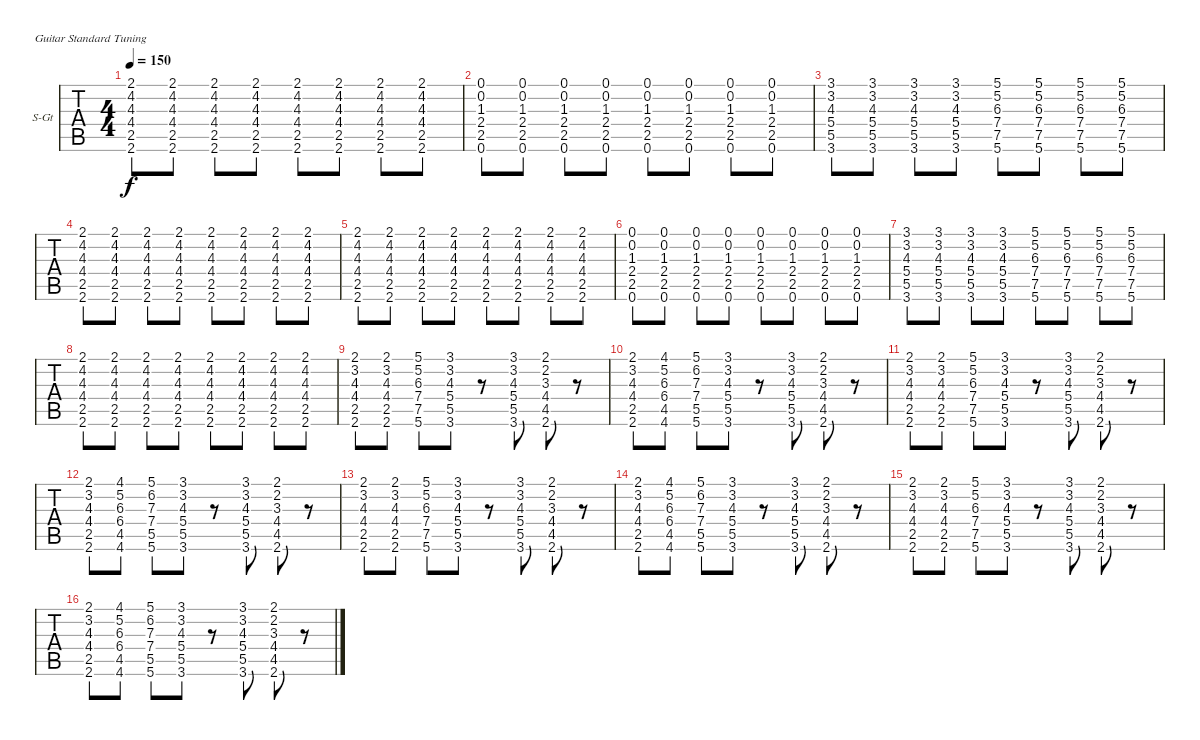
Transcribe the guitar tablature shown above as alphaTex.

\defaultSystemsLayout 4
\bracketExtendMode groupsimilarinstruments
\firstSystemTrackNameOrientation horizontal
\otherSystemsTrackNameOrientation horizontal
\track ("Steel Guitar" "S-Gt") {instrument acousticguitarsteel}
\staff {tabs}
\tuning (E4 B3 G3 D3 A2 E2)
\ts (4 4)
\tempo 150
\clef g2
\ks c
(4.3 4.4 2.5 2.6 4.2 2.1).8{dy f} (4.3 4.4 2.5 2.6 4.2 2.1).8 (4.3 4.4 2.5 2.6 4.2 2.1).8 (4.3 4.4 2.5 2.6 4.2 2.1).8 (4.3 4.4 2.5 2.6 4.2 2.1).8 (4.3 4.4 2.5 2.6 4.2 2.1).8 (4.3 4.4 2.5 2.6 4.2 2.1).8 (4.3 4.4 2.5 2.6 4.2 2.1).8 |
(2.4 2.5 0.6 0.1 0.2 1.3).8 (2.4 2.5 0.6 1.3 0.2 0.1).8 (2.4 2.5 0.6 1.3 0.2 0.1).8 (2.4 2.5 0.6 1.3 0.2 0.1).8 (2.4 2.5 0.6 0.2 0.1 1.3).8 (2.4 2.5 0.6 1.3 0.2 0.1).8 (2.4 2.5 0.6 0.1 0.2 1.3).8 (2.4 2.5 0.6 1.3 0.2 0.1).8 |
(5.4 5.5 3.6 4.3 3.2 3.1).8 (5.4 5.5 3.6 3.1 3.2 4.3).8 (5.4 5.5 3.6 4.3 3.2 3.1).8 (5.4 5.5 3.6 3.1 3.2 4.3).8 (7.4 7.5 5.6 6.3 5.2 5.1).8 (7.4 7.5 5.6 5.1 5.2 6.3).8 (7.4 7.5 5.6 6.3 5.2 5.1).8 (7.4 7.5 5.6 5.1 5.2 6.3).8 |
(4.3 4.4 2.5 2.6 4.2 2.1).8 (4.3 4.4 2.5 2.6 4.2 2.1).8 (4.3 4.4 2.5 2.6 4.2 2.1).8 (4.3 4.4 2.5 2.6 4.2 2.1).8 (4.3 4.4 2.5 2.6 4.2 2.1).8 (4.3 4.4 2.5 2.6 4.2 2.1).8 (4.3 4.4 2.5 2.6 4.2 2.1).8 (4.3 4.4 2.5 2.6 4.2 2.1).8 |
(4.3 4.4 2.5 2.6 4.2 2.1).8 (4.3 4.4 2.5 2.6 4.2 2.1).8 (4.3 4.4 2.5 2.6 4.2 2.1).8 (4.3 4.4 2.5 2.6 4.2 2.1).8 (4.3 4.4 2.5 2.6 4.2 2.1).8 (4.3 4.4 2.5 2.6 4.2 2.1).8 (4.3 4.4 2.5 2.6 4.2 2.1).8 (4.3 4.4 2.5 2.6 4.2 2.1).8 |
(2.4 2.5 0.6 0.1 0.2 1.3).8 (2.4 2.5 0.6 1.3 0.2 0.1).8 (2.4 2.5 0.6 1.3 0.2 0.1).8 (2.4 2.5 0.6 1.3 0.2 0.1).8 (2.4 2.5 0.6 0.2 0.1 1.3).8 (2.4 2.5 0.6 1.3 0.2 0.1).8 (2.4 2.5 0.6 0.1 0.2 1.3).8 (2.4 2.5 0.6 1.3 0.2 0.1).8 |
(5.4 5.5 3.6 4.3 3.2 3.1).8 (5.4 5.5 3.6 3.1 3.2 4.3).8 (5.4 5.5 3.6 4.3 3.2 3.1).8 (5.4 5.5 3.6 3.1 3.2 4.3).8 (7.4 7.5 5.6 6.3 5.2 5.1).8 (7.4 7.5 5.6 5.1 5.2 6.3).8 (7.4 7.5 5.6 6.3 5.2 5.1).8 (7.4 7.5 5.6 5.1 5.2 6.3).8 |
(4.3 4.4 2.5 2.6 4.2 2.1).8 (4.3 4.4 2.5 2.6 4.2 2.1).8 (4.3 4.4 2.5 2.6 4.2 2.1).8 (4.3 4.4 2.5 2.6 4.2 2.1).8 (4.3 4.4 2.5 2.6 4.2 2.1).8 (4.3 4.4 2.5 2.6 4.2 2.1).8 (4.3 4.4 2.5 2.6 4.2 2.1).8 (4.3 4.4 2.5 2.6 4.2 2.1).8 |
(4.3 4.4 2.5 2.6 3.2 2.1).8 (4.3 4.4 2.5 2.6 3.2 2.1).8 (6.3 7.4 7.5 5.6 5.2 5.1).8 (5.4 5.5 3.6 4.3 3.2 3.1).8 r.8 (5.4 5.5 3.6 4.3 3.2 3.1).8 (2.6 4.5 4.4 3.3 2.2 2.1).8 r.8 |
(4.3 4.4 2.5 2.6 3.2 2.1).8 (6.3 6.4 4.5 4.6 5.2 4.1).8 (7.3 7.4 5.5 5.6 6.2 5.1).8 (5.4 5.5 3.6 4.3 3.2 3.1).8 r.8 (5.4 5.5 3.6 4.3 3.2 3.1).8 (2.6 4.5 4.4 3.3 2.2 2.1).8 r.8 |
(4.3 4.4 2.5 2.6 3.2 2.1).8 (4.3 4.4 2.5 2.6 3.2 2.1).8 (6.3 7.4 7.5 5.6 5.2 5.1).8 (5.4 5.5 3.6 4.3 3.2 3.1).8 r.8 (5.4 5.5 3.6 4.3 3.2 3.1).8 (2.6 4.5 4.4 3.3 2.2 2.1).8 r.8 |
(4.3 4.4 2.5 2.6 3.2 2.1).8 (6.3 6.4 4.5 4.6 5.2 4.1).8 (7.3 7.4 5.5 5.6 6.2 5.1).8 (5.4 5.5 3.6 4.3 3.2 3.1).8 r.8 (5.4 5.5 3.6 4.3 3.2 3.1).8 (2.6 4.5 4.4 3.3 2.2 2.1).8 r.8 |
(4.3 4.4 2.5 2.6 3.2 2.1).8 (4.3 4.4 2.5 2.6 3.2 2.1).8 (6.3 7.4 7.5 5.6 5.2 5.1).8 (5.4 5.5 3.6 4.3 3.2 3.1).8 r.8 (5.4 5.5 3.6 4.3 3.2 3.1).8 (2.6 4.5 4.4 3.3 2.2 2.1).8 r.8 |
(4.3 4.4 2.5 2.6 3.2 2.1).8 (6.3 6.4 4.5 4.6 5.2 4.1).8 (7.3 7.4 5.5 5.6 6.2 5.1).8 (5.4 5.5 3.6 4.3 3.2 3.1).8 r.8 (5.4 5.5 3.6 4.3 3.2 3.1).8 (2.6 4.5 4.4 3.3 2.2 2.1).8 r.8 |
(4.3 4.4 2.5 2.6 3.2 2.1).8 (4.3 4.4 2.5 2.6 3.2 2.1).8 (6.3 7.4 7.5 5.6 5.2 5.1).8 (5.4 5.5 3.6 4.3 3.2 3.1).8 r.8 (5.4 5.5 3.6 4.3 3.2 3.1).8 (2.6 4.5 4.4 3.3 2.2 2.1).8 r.8 |
(4.3 4.4 2.5 2.6 3.2 2.1).8 (6.3 6.4 4.5 4.6 5.2 4.1).8 (7.3 7.4 5.5 5.6 6.2 5.1).8 (5.4 5.5 3.6 4.3 3.2 3.1).8 r.8 (5.4 5.5 3.6 4.3 3.2 3.1).8 (2.6 4.5 4.4 3.3 2.2 2.1).8 r.8
